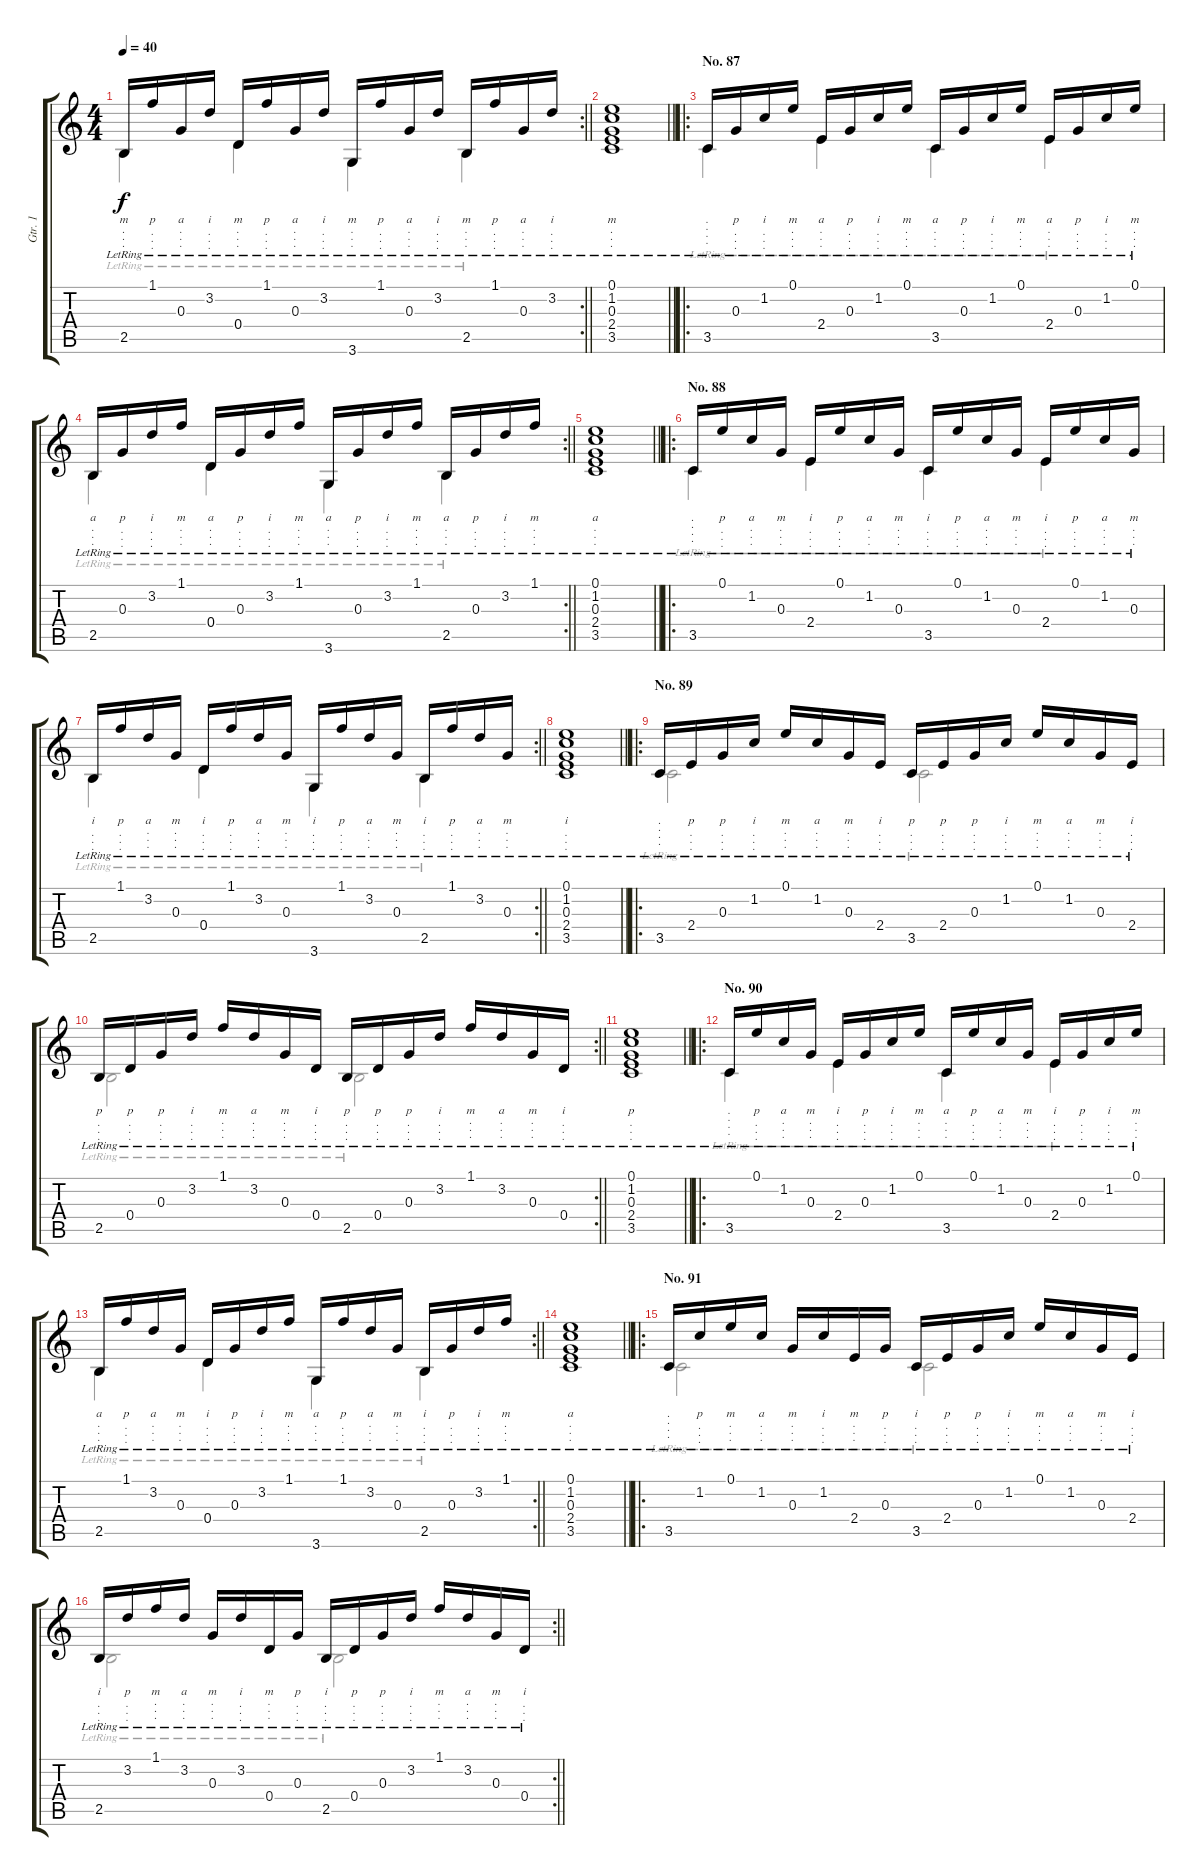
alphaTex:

\track ("Gtr. 1" "Gtr. 1") {instrument acousticguitarnylon}
\staff {score tabs}
\tuning (E4 B3 G3 D3 A2 E2) {hide}
\voice
\rc 2
\ts (4 4)
\tempo 40
\clef g2
\barLineRight lightlight
\ks c
2.5{lr}.16{lyrics (0 "m") lyrics (1 ".") lyrics (2 ".") lyrics (3 ".") lyrics (4 "") dy f} 1.1{lr}.16{lyrics (0 "p") lyrics (1 ".") lyrics (2 ".") lyrics (3 ".") lyrics (4 "")} 0.3{lr}.16{lyrics (0 "a") lyrics (1 ".") lyrics (2 ".") lyrics (3 ".") lyrics (4 "")} 3.2{lr}.16{lyrics (0 "i") lyrics (1 ".") lyrics (2 ".") lyrics (3 ".") lyrics (4 "")} 0.4{lr}.16{lyrics (0 "m") lyrics (1 ".") lyrics (2 ".") lyrics (3 ".") lyrics (4 "")} 1.1{lr}.16{lyrics (0 "p") lyrics (1 ".") lyrics (2 ".") lyrics (3 ".") lyrics (4 "")} 0.3{lr}.16{lyrics (0 "a") lyrics (1 ".") lyrics (2 ".") lyrics (3 ".") lyrics (4 "")} 3.2{lr}.16{lyrics (0 "i") lyrics (1 ".") lyrics (2 ".") lyrics (3 ".") lyrics (4 "")} 3.6{lr}.16{lyrics (0 "m") lyrics (1 ".") lyrics (2 ".") lyrics (3 ".") lyrics (4 "")} 1.1{lr}.16{lyrics (0 "p") lyrics (1 ".") lyrics (2 ".") lyrics (3 ".") lyrics (4 "")} 0.3{lr}.16{lyrics (0 "a") lyrics (1 ".") lyrics (2 ".") lyrics (3 ".") lyrics (4 "")} 3.2{lr}.16{lyrics (0 "i") lyrics (1 ".") lyrics (2 ".") lyrics (3 ".") lyrics (4 "")} 2.5{lr}.16{lyrics (0 "m") lyrics (1 ".") lyrics (2 ".") lyrics (3 ".") lyrics (4 "")} 1.1{lr}.16{lyrics (0 "p") lyrics (1 ".") lyrics (2 ".") lyrics (3 ".") lyrics (4 "")} 0.3{lr}.16{lyrics (0 "a") lyrics (1 ".") lyrics (2 ".") lyrics (3 ".") lyrics (4 "")} 3.2{lr}.16{lyrics (0 "i") lyrics (1 ".") lyrics (2 ".") lyrics (3 ".") lyrics (4 "")} |
\barLineRight lightlight
(0.1{lr} 1.2{lr} 0.3{lr} 2.4{lr} 3.5{lr}).1{lyrics (0 "m") lyrics (1 ".") lyrics (2 ".") lyrics (3 ".") lyrics (4 "")} |
\ro
\section ("" "No. 87")
3.5{lr}.16{lyrics (0 ".") lyrics (1 ".") lyrics (2 ".") lyrics (3 ".") lyrics (4 "")} 0.3{lr}.16{lyrics (0 "p") lyrics (1 ".") lyrics (2 ".") lyrics (3 ".") lyrics (4 "")} 1.2{lr}.16{lyrics (0 "i") lyrics (1 ".") lyrics (2 ".") lyrics (3 ".") lyrics (4 "")} 0.1{lr}.16{lyrics (0 "m") lyrics (1 ".") lyrics (2 ".") lyrics (3 ".") lyrics (4 "")} 2.4{lr}.16{lyrics (0 "a") lyrics (1 ".") lyrics (2 ".") lyrics (3 ".") lyrics (4 "")} 0.3{lr}.16{lyrics (0 "p") lyrics (1 ".") lyrics (2 ".") lyrics (3 ".") lyrics (4 "")} 1.2{lr}.16{lyrics (0 "i") lyrics (1 ".") lyrics (2 ".") lyrics (3 ".") lyrics (4 "")} 0.1{lr}.16{lyrics (0 "m") lyrics (1 ".") lyrics (2 ".") lyrics (3 ".") lyrics (4 "")} 3.5{lr}.16{lyrics (0 "a") lyrics (1 ".") lyrics (2 ".") lyrics (3 ".") lyrics (4 "")} 0.3{lr}.16{lyrics (0 "p") lyrics (1 ".") lyrics (2 ".") lyrics (3 ".") lyrics (4 "")} 1.2{lr}.16{lyrics (0 "i") lyrics (1 ".") lyrics (2 ".") lyrics (3 ".") lyrics (4 "")} 0.1{lr}.16{lyrics (0 "m") lyrics (1 ".") lyrics (2 ".") lyrics (3 ".") lyrics (4 "")} 2.4{lr}.16{lyrics (0 "a") lyrics (1 ".") lyrics (2 ".") lyrics (3 ".") lyrics (4 "")} 0.3{lr}.16{lyrics (0 "p") lyrics (1 ".") lyrics (2 ".") lyrics (3 ".") lyrics (4 "")} 1.2{lr}.16{lyrics (0 "i") lyrics (1 ".") lyrics (2 ".") lyrics (3 ".") lyrics (4 "")} 0.1{lr}.16{lyrics (0 "m") lyrics (1 ".") lyrics (2 ".") lyrics (3 ".") lyrics (4 "")} |
\rc 2
\barLineRight lightlight
2.5{lr}.16{lyrics (0 "a") lyrics (1 ".") lyrics (2 ".") lyrics (3 ".") lyrics (4 "")} 0.3{lr}.16{lyrics (0 "p") lyrics (1 ".") lyrics (2 ".") lyrics (3 ".") lyrics (4 "")} 3.2{lr}.16{lyrics (0 "i") lyrics (1 ".") lyrics (2 ".") lyrics (3 ".") lyrics (4 "")} 1.1{lr}.16{lyrics (0 "m") lyrics (1 ".") lyrics (2 ".") lyrics (3 ".") lyrics (4 "")} 0.4{lr}.16{lyrics (0 "a") lyrics (1 ".") lyrics (2 ".") lyrics (3 ".") lyrics (4 "")} 0.3{lr}.16{lyrics (0 "p") lyrics (1 ".") lyrics (2 ".") lyrics (3 ".") lyrics (4 "")} 3.2{lr}.16{lyrics (0 "i") lyrics (1 ".") lyrics (2 ".") lyrics (3 ".") lyrics (4 "")} 1.1{lr}.16{lyrics (0 "m") lyrics (1 ".") lyrics (2 ".") lyrics (3 ".") lyrics (4 "")} 3.6{lr}.16{lyrics (0 "a") lyrics (1 ".") lyrics (2 ".") lyrics (3 ".") lyrics (4 "")} 0.3{lr}.16{lyrics (0 "p") lyrics (1 ".") lyrics (2 ".") lyrics (3 ".") lyrics (4 "")} 3.2{lr}.16{lyrics (0 "i") lyrics (1 ".") lyrics (2 ".") lyrics (3 ".") lyrics (4 "")} 1.1{lr}.16{lyrics (0 "m") lyrics (1 ".") lyrics (2 ".") lyrics (3 ".") lyrics (4 "")} 2.5{lr}.16{lyrics (0 "a") lyrics (1 ".") lyrics (2 ".") lyrics (3 ".") lyrics (4 "")} 0.3{lr}.16{lyrics (0 "p") lyrics (1 ".") lyrics (2 ".") lyrics (3 ".") lyrics (4 "")} 3.2{lr}.16{lyrics (0 "i") lyrics (1 ".") lyrics (2 ".") lyrics (3 ".") lyrics (4 "")} 1.1{lr}.16{lyrics (0 "m") lyrics (1 ".") lyrics (2 ".") lyrics (3 ".") lyrics (4 "")} |
\barLineRight lightlight
(0.1{lr} 1.2{lr} 0.3{lr} 2.4{lr} 3.5{lr}).1{lyrics (0 "a") lyrics (1 ".") lyrics (2 ".") lyrics (3 ".") lyrics (4 "")} |
\ro
\section ("" "No. 88")
3.5{lr}.16{lyrics (0 ".") lyrics (1 ".") lyrics (2 ".") lyrics (3 ".") lyrics (4 "")} 0.1{lr}.16{lyrics (0 "p") lyrics (1 ".") lyrics (2 ".") lyrics (3 ".") lyrics (4 "")} 1.2{lr}.16{lyrics (0 "a") lyrics (1 ".") lyrics (2 ".") lyrics (3 ".") lyrics (4 "")} 0.3{lr}.16{lyrics (0 "m") lyrics (1 ".") lyrics (2 ".") lyrics (3 ".") lyrics (4 "")} 2.4{lr}.16{lyrics (0 "i") lyrics (1 ".") lyrics (2 ".") lyrics (3 ".") lyrics (4 "")} 0.1{lr}.16{lyrics (0 "p") lyrics (1 ".") lyrics (2 ".") lyrics (3 ".") lyrics (4 "")} 1.2{lr}.16{lyrics (0 "a") lyrics (1 ".") lyrics (2 ".") lyrics (3 ".") lyrics (4 "")} 0.3{lr}.16{lyrics (0 "m") lyrics (1 ".") lyrics (2 ".") lyrics (3 ".") lyrics (4 "")} 3.5{lr}.16{lyrics (0 "i") lyrics (1 ".") lyrics (2 ".") lyrics (3 ".") lyrics (4 "")} 0.1{lr}.16{lyrics (0 "p") lyrics (1 ".") lyrics (2 ".") lyrics (3 ".") lyrics (4 "")} 1.2{lr}.16{lyrics (0 "a") lyrics (1 ".") lyrics (2 ".") lyrics (3 ".") lyrics (4 "")} 0.3{lr}.16{lyrics (0 "m") lyrics (1 ".") lyrics (2 ".") lyrics (3 ".") lyrics (4 "")} 2.4{lr}.16{lyrics (0 "i") lyrics (1 ".") lyrics (2 ".") lyrics (3 ".") lyrics (4 "")} 0.1{lr}.16{lyrics (0 "p") lyrics (1 ".") lyrics (2 ".") lyrics (3 ".") lyrics (4 "")} 1.2{lr}.16{lyrics (0 "a") lyrics (1 ".") lyrics (2 ".") lyrics (3 ".") lyrics (4 "")} 0.3{lr}.16{lyrics (0 "m") lyrics (1 ".") lyrics (2 ".") lyrics (3 ".") lyrics (4 "")} |
\rc 2
\barLineRight lightlight
2.5{lr}.16{lyrics (0 "i") lyrics (1 ".") lyrics (2 ".") lyrics (3 ".") lyrics (4 "")} 1.1{lr}.16{lyrics (0 "p") lyrics (1 ".") lyrics (2 ".") lyrics (3 ".") lyrics (4 "")} 3.2{lr}.16{lyrics (0 "a") lyrics (1 ".") lyrics (2 ".") lyrics (3 ".") lyrics (4 "")} 0.3{lr}.16{lyrics (0 "m") lyrics (1 ".") lyrics (2 ".") lyrics (3 ".") lyrics (4 "")} 0.4{lr}.16{lyrics (0 "i") lyrics (1 ".") lyrics (2 ".") lyrics (3 ".") lyrics (4 "")} 1.1{lr}.16{lyrics (0 "p") lyrics (1 ".") lyrics (2 ".") lyrics (3 ".") lyrics (4 "")} 3.2{lr}.16{lyrics (0 "a") lyrics (1 ".") lyrics (2 ".") lyrics (3 ".") lyrics (4 "")} 0.3{lr}.16{lyrics (0 "m") lyrics (1 ".") lyrics (2 ".") lyrics (3 ".") lyrics (4 "")} 3.6{lr}.16{lyrics (0 "i") lyrics (1 ".") lyrics (2 ".") lyrics (3 ".") lyrics (4 "")} 1.1{lr}.16{lyrics (0 "p") lyrics (1 ".") lyrics (2 ".") lyrics (3 ".") lyrics (4 "")} 3.2{lr}.16{lyrics (0 "a") lyrics (1 ".") lyrics (2 ".") lyrics (3 ".") lyrics (4 "")} 0.3{lr}.16{lyrics (0 "m") lyrics (1 ".") lyrics (2 ".") lyrics (3 ".") lyrics (4 "")} 2.5{lr}.16{lyrics (0 "i") lyrics (1 ".") lyrics (2 ".") lyrics (3 ".") lyrics (4 "")} 1.1{lr}.16{lyrics (0 "p") lyrics (1 ".") lyrics (2 ".") lyrics (3 ".") lyrics (4 "")} 3.2{lr}.16{lyrics (0 "a") lyrics (1 ".") lyrics (2 ".") lyrics (3 ".") lyrics (4 "")} 0.3{lr}.16{lyrics (0 "m") lyrics (1 ".") lyrics (2 ".") lyrics (3 ".") lyrics (4 "")} |
\barLineRight lightlight
(0.1{lr} 1.2{lr} 0.3{lr} 2.4{lr} 3.5{lr}).1{lyrics (0 "i") lyrics (1 ".") lyrics (2 ".") lyrics (3 ".") lyrics (4 "")} |
\ro
\section ("" "No. 89")
3.5{lr}.16{lyrics (0 ".") lyrics (1 ".") lyrics (2 ".") lyrics (3 ".") lyrics (4 "")} 2.4{lr}.16{lyrics (0 "p") lyrics (1 ".") lyrics (2 ".") lyrics (3 ".") lyrics (4 "")} 0.3{lr}.16{lyrics (0 "p") lyrics (1 ".") lyrics (2 ".") lyrics (3 ".") lyrics (4 "")} 1.2{lr}.16{lyrics (0 "i") lyrics (1 ".") lyrics (2 ".") lyrics (3 ".") lyrics (4 "")} 0.1{lr}.16{lyrics (0 "m") lyrics (1 ".") lyrics (2 ".") lyrics (3 ".") lyrics (4 "")} 1.2{lr}.16{lyrics (0 "a") lyrics (1 ".") lyrics (2 ".") lyrics (3 ".") lyrics (4 "")} 0.3{lr}.16{lyrics (0 "m") lyrics (1 ".") lyrics (2 ".") lyrics (3 ".") lyrics (4 "")} 2.4{lr}.16{lyrics (0 "i") lyrics (1 ".") lyrics (2 ".") lyrics (3 ".") lyrics (4 "")} 3.5{lr}.16{lyrics (0 "p") lyrics (1 ".") lyrics (2 ".") lyrics (3 ".") lyrics (4 "")} 2.4{lr}.16{lyrics (0 "p") lyrics (1 ".") lyrics (2 ".") lyrics (3 ".") lyrics (4 "")} 0.3{lr}.16{lyrics (0 "p") lyrics (1 ".") lyrics (2 ".") lyrics (3 ".") lyrics (4 "")} 1.2{lr}.16{lyrics (0 "i") lyrics (1 ".") lyrics (2 ".") lyrics (3 ".") lyrics (4 "")} 0.1{lr}.16{lyrics (0 "m") lyrics (1 ".") lyrics (2 ".") lyrics (3 ".") lyrics (4 "")} 1.2{lr}.16{lyrics (0 "a") lyrics (1 ".") lyrics (2 ".") lyrics (3 ".") lyrics (4 "")} 0.3{lr}.16{lyrics (0 "m") lyrics (1 ".") lyrics (2 ".") lyrics (3 ".") lyrics (4 "")} 2.4{lr}.16{lyrics (0 "i") lyrics (1 ".") lyrics (2 ".") lyrics (3 ".") lyrics (4 "")} |
\rc 2
\barLineRight lightlight
2.5{lr}.16{lyrics (0 "p") lyrics (1 ".") lyrics (2 ".") lyrics (3 ".") lyrics (4 "")} 0.4{lr}.16{lyrics (0 "p") lyrics (1 ".") lyrics (2 ".") lyrics (3 ".") lyrics (4 "")} 0.3{lr}.16{lyrics (0 "p") lyrics (1 ".") lyrics (2 ".") lyrics (3 ".") lyrics (4 "")} 3.2{lr}.16{lyrics (0 "i") lyrics (1 ".") lyrics (2 ".") lyrics (3 ".") lyrics (4 "")} 1.1{lr}.16{lyrics (0 "m") lyrics (1 ".") lyrics (2 ".") lyrics (3 ".") lyrics (4 "")} 3.2{lr}.16{lyrics (0 "a") lyrics (1 ".") lyrics (2 ".") lyrics (3 ".") lyrics (4 "")} 0.3{lr}.16{lyrics (0 "m") lyrics (1 ".") lyrics (2 ".") lyrics (3 ".") lyrics (4 "")} 0.4{lr}.16{lyrics (0 "i") lyrics (1 ".") lyrics (2 ".") lyrics (3 ".") lyrics (4 "")} 2.5{lr}.16{lyrics (0 "p") lyrics (1 ".") lyrics (2 ".") lyrics (3 ".") lyrics (4 "")} 0.4{lr}.16{lyrics (0 "p") lyrics (1 ".") lyrics (2 ".") lyrics (3 ".") lyrics (4 "")} 0.3{lr}.16{lyrics (0 "p") lyrics (1 ".") lyrics (2 ".") lyrics (3 ".") lyrics (4 "")} 3.2{lr}.16{lyrics (0 "i") lyrics (1 ".") lyrics (2 ".") lyrics (3 ".") lyrics (4 "")} 1.1{lr}.16{lyrics (0 "m") lyrics (1 ".") lyrics (2 ".") lyrics (3 ".") lyrics (4 "")} 3.2{lr}.16{lyrics (0 "a") lyrics (1 ".") lyrics (2 ".") lyrics (3 ".") lyrics (4 "")} 0.3{lr}.16{lyrics (0 "m") lyrics (1 ".") lyrics (2 ".") lyrics (3 ".") lyrics (4 "")} 0.4{lr}.16{lyrics (0 "i") lyrics (1 ".") lyrics (2 ".") lyrics (3 ".") lyrics (4 "")} |
\barLineRight lightlight
(0.1{lr} 1.2{lr} 0.3{lr} 2.4{lr} 3.5{lr}).1{lyrics (0 "p") lyrics (1 ".") lyrics (2 ".") lyrics (3 ".") lyrics (4 "")} |
\ro
\section ("" "No. 90")
3.5{lr}.16{lyrics (0 ".") lyrics (1 ".") lyrics (2 ".") lyrics (3 ".") lyrics (4 "")} 0.1{lr}.16{lyrics (0 "p") lyrics (1 ".") lyrics (2 ".") lyrics (3 ".") lyrics (4 "")} 1.2{lr}.16{lyrics (0 "a") lyrics (1 ".") lyrics (2 ".") lyrics (3 ".") lyrics (4 "")} 0.3{lr}.16{lyrics (0 "m") lyrics (1 ".") lyrics (2 ".") lyrics (3 ".") lyrics (4 "")} 2.4{lr}.16{lyrics (0 "i") lyrics (1 ".") lyrics (2 ".") lyrics (3 ".") lyrics (4 "")} 0.3{lr}.16{lyrics (0 "p") lyrics (1 ".") lyrics (2 ".") lyrics (3 ".") lyrics (4 "")} 1.2{lr}.16{lyrics (0 "i") lyrics (1 ".") lyrics (2 ".") lyrics (3 ".") lyrics (4 "")} 0.1{lr}.16{lyrics (0 "m") lyrics (1 ".") lyrics (2 ".") lyrics (3 ".") lyrics (4 "")} 3.5{lr}.16{lyrics (0 "a") lyrics (1 ".") lyrics (2 ".") lyrics (3 ".") lyrics (4 "")} 0.1{lr}.16{lyrics (0 "p") lyrics (1 ".") lyrics (2 ".") lyrics (3 ".") lyrics (4 "")} 1.2{lr}.16{lyrics (0 "a") lyrics (1 ".") lyrics (2 ".") lyrics (3 ".") lyrics (4 "")} 0.3{lr}.16{lyrics (0 "m") lyrics (1 ".") lyrics (2 ".") lyrics (3 ".") lyrics (4 "")} 2.4{lr}.16{lyrics (0 "i") lyrics (1 ".") lyrics (2 ".") lyrics (3 ".") lyrics (4 "")} 0.3{lr}.16{lyrics (0 "p") lyrics (1 ".") lyrics (2 ".") lyrics (3 ".") lyrics (4 "")} 1.2{lr}.16{lyrics (0 "i") lyrics (1 ".") lyrics (2 ".") lyrics (3 ".") lyrics (4 "")} 0.1{lr}.16{lyrics (0 "m") lyrics (1 ".") lyrics (2 ".") lyrics (3 ".") lyrics (4 "")} |
\rc 2
\barLineRight lightlight
2.5{lr}.16{lyrics (0 "a") lyrics (1 ".") lyrics (2 ".") lyrics (3 ".") lyrics (4 "")} 1.1{lr}.16{lyrics (0 "p") lyrics (1 ".") lyrics (2 ".") lyrics (3 ".") lyrics (4 "")} 3.2{lr}.16{lyrics (0 "a") lyrics (1 ".") lyrics (2 ".") lyrics (3 ".") lyrics (4 "")} 0.3{lr}.16{lyrics (0 "m") lyrics (1 ".") lyrics (2 ".") lyrics (3 ".") lyrics (4 "")} 0.4{lr}.16{lyrics (0 "i") lyrics (1 ".") lyrics (2 ".") lyrics (3 ".") lyrics (4 "")} 0.3{lr}.16{lyrics (0 "p") lyrics (1 ".") lyrics (2 ".") lyrics (3 ".") lyrics (4 "")} 3.2{lr}.16{lyrics (0 "i") lyrics (1 ".") lyrics (2 ".") lyrics (3 ".") lyrics (4 "")} 1.1{lr}.16{lyrics (0 "m") lyrics (1 ".") lyrics (2 ".") lyrics (3 ".") lyrics (4 "")} 3.6{lr}.16{lyrics (0 "a") lyrics (1 ".") lyrics (2 ".") lyrics (3 ".") lyrics (4 "")} 1.1{lr}.16{lyrics (0 "p") lyrics (1 ".") lyrics (2 ".") lyrics (3 ".") lyrics (4 "")} 3.2{lr}.16{lyrics (0 "a") lyrics (1 ".") lyrics (2 ".") lyrics (3 ".") lyrics (4 "")} 0.3{lr}.16{lyrics (0 "m") lyrics (1 ".") lyrics (2 ".") lyrics (3 ".") lyrics (4 "")} 2.5{lr}.16{lyrics (0 "i") lyrics (1 ".") lyrics (2 ".") lyrics (3 ".") lyrics (4 "")} 0.3{lr}.16{lyrics (0 "p") lyrics (1 ".") lyrics (2 ".") lyrics (3 ".") lyrics (4 "")} 3.2{lr}.16{lyrics (0 "i") lyrics (1 ".") lyrics (2 ".") lyrics (3 ".") lyrics (4 "")} 1.1{lr}.16{lyrics (0 "m") lyrics (1 ".") lyrics (2 ".") lyrics (3 ".") lyrics (4 "")} |
\barLineRight lightlight
(0.1{lr} 1.2{lr} 0.3{lr} 2.4{lr} 3.5{lr}).1{lyrics (0 "a") lyrics (1 ".") lyrics (2 ".") lyrics (3 ".") lyrics (4 "")} |
\ro
\section ("" "No. 91")
3.5{lr}.16{lyrics (0 ".") lyrics (1 ".") lyrics (2 ".") lyrics (3 ".") lyrics (4 "")} 1.2{lr}.16{lyrics (0 "p") lyrics (1 ".") lyrics (2 ".") lyrics (3 ".") lyrics (4 "")} 0.1{lr}.16{lyrics (0 "m") lyrics (1 ".") lyrics (2 ".") lyrics (3 ".") lyrics (4 "")} 1.2{lr}.16{lyrics (0 "a") lyrics (1 ".") lyrics (2 ".") lyrics (3 ".") lyrics (4 "")} 0.3{lr}.16{lyrics (0 "m") lyrics (1 ".") lyrics (2 ".") lyrics (3 ".") lyrics (4 "")} 1.2{lr}.16{lyrics (0 "i") lyrics (1 ".") lyrics (2 ".") lyrics (3 ".") lyrics (4 "")} 2.4{lr}.16{lyrics (0 "m") lyrics (1 ".") lyrics (2 ".") lyrics (3 ".") lyrics (4 "")} 0.3{lr}.16{lyrics (0 "p") lyrics (1 ".") lyrics (2 ".") lyrics (3 ".") lyrics (4 "")} 3.5{lr}.16{lyrics (0 "i") lyrics (1 ".") lyrics (2 ".") lyrics (3 ".") lyrics (4 "")} 2.4{lr}.16{lyrics (0 "p") lyrics (1 ".") lyrics (2 ".") lyrics (3 ".") lyrics (4 "")} 0.3{lr}.16{lyrics (0 "p") lyrics (1 ".") lyrics (2 ".") lyrics (3 ".") lyrics (4 "")} 1.2{lr}.16{lyrics (0 "i") lyrics (1 ".") lyrics (2 ".") lyrics (3 ".") lyrics (4 "")} 0.1{lr}.16{lyrics (0 "m") lyrics (1 ".") lyrics (2 ".") lyrics (3 ".") lyrics (4 "")} 1.2{lr}.16{lyrics (0 "a") lyrics (1 ".") lyrics (2 ".") lyrics (3 ".") lyrics (4 "")} 0.3{lr}.16{lyrics (0 "m") lyrics (1 ".") lyrics (2 ".") lyrics (3 ".") lyrics (4 "")} 2.4{lr}.16{lyrics (0 "i") lyrics (1 ".") lyrics (2 ".") lyrics (3 ".") lyrics (4 "")} |
\rc 2
\barLineRight lightlight
2.5{lr}.16{lyrics (0 "i") lyrics (1 ".") lyrics (2 ".") lyrics (3 ".") lyrics (4 "")} 3.2{lr}.16{lyrics (0 "p") lyrics (1 ".") lyrics (2 ".") lyrics (3 ".") lyrics (4 "")} 1.1{lr}.16{lyrics (0 "m") lyrics (1 ".") lyrics (2 ".") lyrics (3 ".") lyrics (4 "")} 3.2{lr}.16{lyrics (0 "a") lyrics (1 ".") lyrics (2 ".") lyrics (3 ".") lyrics (4 "")} 0.3{lr}.16{lyrics (0 "m") lyrics (1 ".") lyrics (2 ".") lyrics (3 ".") lyrics (4 "")} 3.2{lr}.16{lyrics (0 "i") lyrics (1 ".") lyrics (2 ".") lyrics (3 ".") lyrics (4 "")} 0.4{lr}.16{lyrics (0 "m") lyrics (1 ".") lyrics (2 ".") lyrics (3 ".") lyrics (4 "")} 0.3{lr}.16{lyrics (0 "p") lyrics (1 ".") lyrics (2 ".") lyrics (3 ".") lyrics (4 "")} 2.5{lr}.16{lyrics (0 "i") lyrics (1 ".") lyrics (2 ".") lyrics (3 ".") lyrics (4 "")} 0.4{lr}.16{lyrics (0 "p") lyrics (1 ".") lyrics (2 ".") lyrics (3 ".") lyrics (4 "")} 0.3{lr}.16{lyrics (0 "p") lyrics (1 ".") lyrics (2 ".") lyrics (3 ".") lyrics (4 "")} 3.2{lr}.16{lyrics (0 "i") lyrics (1 ".") lyrics (2 ".") lyrics (3 ".") lyrics (4 "")} 1.1{lr}.16{lyrics (0 "m") lyrics (1 ".") lyrics (2 ".") lyrics (3 ".") lyrics (4 "")} 3.2{lr}.16{lyrics (0 "a") lyrics (1 ".") lyrics (2 ".") lyrics (3 ".") lyrics (4 "")} 0.3{lr}.16{lyrics (0 "m") lyrics (1 ".") lyrics (2 ".") lyrics (3 ".") lyrics (4 "")} 0.4{lr}.16{lyrics (0 "i") lyrics (1 ".") lyrics (2 ".") lyrics (3 ".") lyrics (4 "")}
\voice
\clef g2
\ottava regular
\simile none
\barLineRight lightlight
\ks c
2.5{lr}.4{dy f} 0.4{lr}.4 3.6{lr}.4 2.5{lr}.4 |
\barLineRight lightlight
|
3.5{lr}.4 2.4{lr}.4 3.5{lr}.4 2.4{lr}.4 |
\barLineRight lightlight
2.5{lr}.4 0.4{lr}.4 3.6{lr}.4 2.5{lr}.4 |
\barLineRight lightlight
|
3.5{lr}.4 2.4{lr}.4 3.5{lr}.4 2.4{lr}.4 |
\barLineRight lightlight
2.5{lr}.4 0.4{lr}.4 3.6{lr}.4 2.5{lr}.4 |
\barLineRight lightlight
|
3.5{lr}.2 3.5{lr}.2 |
\barLineRight lightlight
2.5{lr}.2 2.5{lr}.2 |
\barLineRight lightlight
|
3.5{lr}.4 2.4{lr}.4 3.5{lr}.4 2.4{lr}.4 |
\barLineRight lightlight
2.5{lr}.4 0.4{lr}.4 3.6{lr}.4 2.5{lr}.4 |
\barLineRight lightlight
|
3.5{lr}.2 3.5{lr}.2 |
\barLineRight lightlight
2.5{lr}.2 2.5{lr}.2
